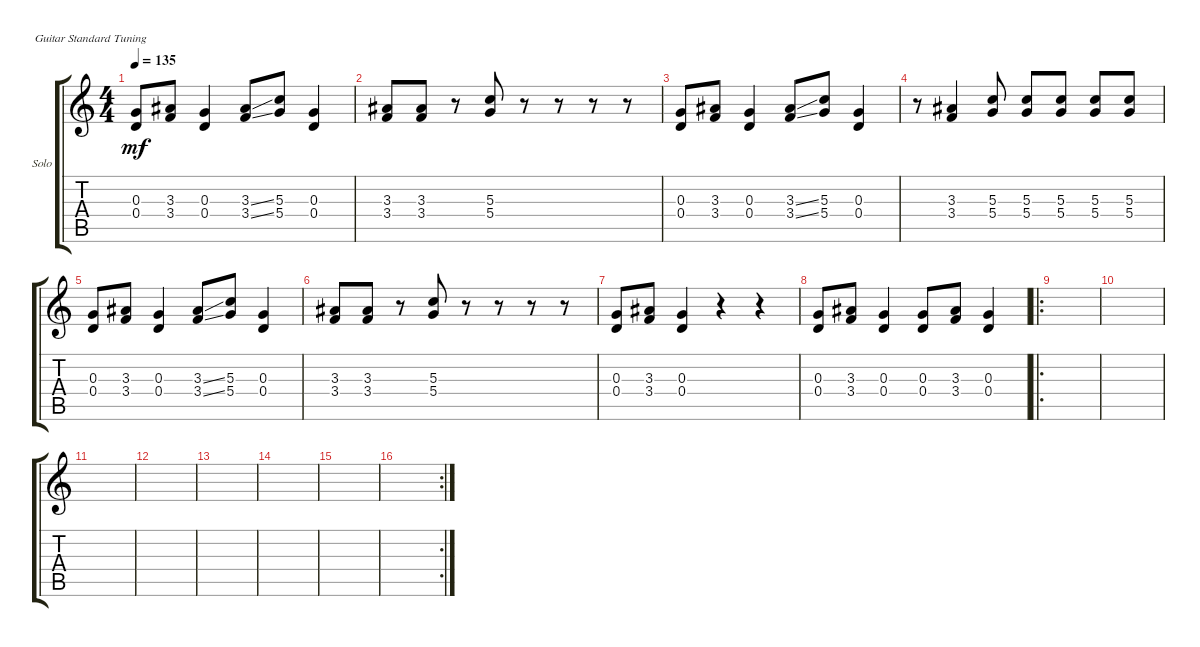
\defaultSystemsLayout 4
\bracketExtendMode groupsimilarinstruments
\firstSystemTrackNameOrientation horizontal
\otherSystemsTrackNameOrientation horizontal
\track ("Solo Guitar" "Solo") {instrument acousticguitarnylon}
\staff {score tabs}
\tuning (E4 B3 G3 D3 A2 E2)
\ts (4 4)
\ac
\tempo 135
\clef g2
\ks c
(0.3 0.4).8{dy mf instrument acousticguitarnylon} (3.3 3.4).8 (0.3 0.4).4 (3.3{ss} 3.4{ss}).8 (5.3 5.4).8 (0.3 0.4).4 |
(3.3 3.4).8 (3.3 3.4).8 r.8 (5.3 5.4).8 r.8 r.8 r.8 r.8 |
(0.3 0.4).8 (3.3 3.4).8 (0.3 0.4).4 (3.3{ss} 3.4{ss}).8 (5.3 5.4).8 (0.3 0.4).4 |
r.8 (3.4 3.3).4 (5.4 5.3).8 (5.4 5.3).8 (5.4 5.3).8 (5.4 5.3).8 (5.4 5.3).8 |
(0.3 0.4).8 (3.3 3.4).8 (0.3 0.4).4 (3.3{ss} 3.4{ss}).8 (5.3 5.4).8 (0.3 0.4).4 |
(3.3 3.4).8 (3.3 3.4).8 r.8 (5.3 5.4).8 r.8 r.8 r.8 r.8 |
(0.3 0.4).8 (3.3 3.4).8 (0.3 0.4).4 r.4 r.4 |
\scale
0.487395 (0.3 0.4).8 (3.3 3.4).8 (0.3 0.4).4 (0.3 0.4).8 (3.3 3.4).8 (0.3 0.4).4 |
\ro
\scale
0.256303 |
\scale
0.256303 |
\scale
0.333333 |
\scale
0.333333 |
\scale
0.333333 |
\scale
0.322751 |
\scale
0.322751 |
\rc 2
\scale
0.354497
